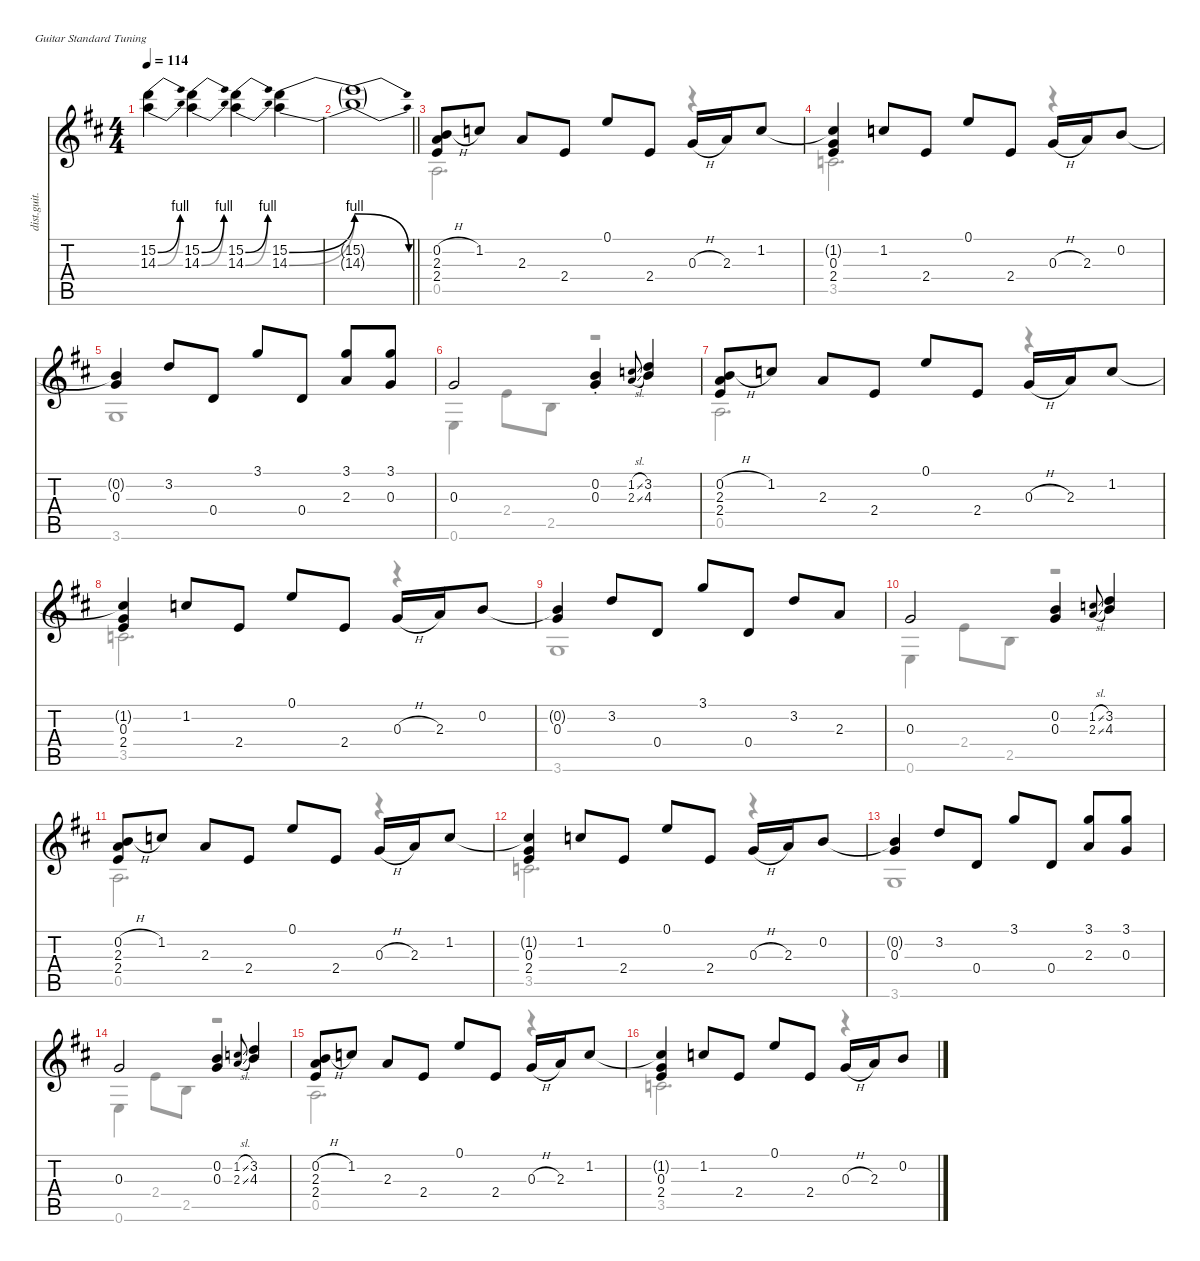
\defaultSystemsLayout 4
\hideDynamics
\bracketExtendMode nobrackets
\otherSystemsTrackNameOrientation horizontal
\track ("James - Rythme Distortion" "dist.guit.") {defaultSystemsLayout 4 mute instrument distortionguitar}
\staff {score tabs}
\tuning (E4 B3 G3 D3 A2 E2)
\voice
\ts (4 4)
\tempo 114
\clef g2
\ks bminor
(15.2{be (bend 0 0 30 4) acc forcenatural} 14.3{be (bend 0 0 30 4) acc forcenatural}).4{dy f beam Down} (15.2{be (bend 0 0 30 4) acc forcenatural} 14.3{be (bend 0 0 30 4) acc forcenatural}).4{beam Down} (15.2{be (bend 0 0 30 4) acc forcenatural} 14.3{be (bend 0 0 30 4) acc forcenatural}).4{beam Down} (15.2{be (bend 0 0 60 4) acc forcenatural} 14.3{be (bend 0 0 60 4) acc forcenatural}).4{beam Down} |
\barLineRight lightlight
(15.2{be (release 1.2 4 9 0) t} 14.3{be (release 1.2 4 10.2 0) t}).1{beam Down} |
(0.2{h acc forcenatural} 2.3{acc forcenatural} 2.4{acc forcenatural}).8{instrument acousticguitarsteel beam Up} 1.2{acc forcenatural}.8{beam Up} 2.3{acc forcenatural}.8{beam Up} 2.4{acc forcenatural}.8{beam Up} 0.1{acc forcenatural}.8{beam Up} 2.4{acc forcenatural}.8{beam Up} 0.3{h acc forcenatural}.16{beam Up} 2.3{acc forcenatural}.16{beam Up} 1.2{acc forcenatural}.8{beam Up} |
(1.2{t acc forcenatural} 0.3{acc forcenatural} 2.4{acc forcenatural}).4{beam Up} 1.2{acc forcenatural}.8{beam Up} 2.4{acc forcenatural}.8{beam Up} 0.1{acc forcenatural}.8{beam Up} 2.4{acc forcenatural}.8{beam Up} 0.3{h acc forcenatural}.16{beam Up} 2.3{acc forcenatural}.16{beam Up} 0.2{acc forcenatural}.8{beam Up} |
(0.2{t acc forcenatural} 0.3{acc forcenatural}).4{beam Up} 3.2{acc forcenatural}.8{beam Up} 0.4{acc forcenatural}.8{beam Up} 3.1{acc forcenatural}.8{beam Up} 0.4{acc forcenatural}.8{beam Up} (3.1{acc forcenatural} 2.3{acc forcenatural}).8{beam Up} (3.1{acc forcenatural} 0.3{acc forcenatural}).8{beam Up} |
0.3{acc forcenatural}.2{beam Up} (0.2{st acc forcenatural} 0.3{st acc forcenatural}).4{beam Up} (1.2{sl acc forcenatural} 2.3{sl acc forcenatural}).8{gr onbeat dy mf beam Up} (3.2{acc forcenatural} 4.3{acc forcenatural}).4{dy f beam Up} |
(0.2{h acc forcenatural} 2.3{acc forcenatural} 2.4{acc forcenatural}).8{beam Up} 1.2{acc forcenatural}.8{beam Up} 2.3{acc forcenatural}.8{beam Up} 2.4{acc forcenatural}.8{beam Up} 0.1{acc forcenatural}.8{beam Up} 2.4{acc forcenatural}.8{beam Up} 0.3{h acc forcenatural}.16{beam Up} 2.3{acc forcenatural}.16{beam Up} 1.2{acc forcenatural}.8{beam Up} |
(1.2{t acc forcenatural} 0.3{acc forcenatural} 2.4{acc forcenatural}).4{beam Up} 1.2{acc forcenatural}.8{beam Up} 2.4{acc forcenatural}.8{beam Up} 0.1{acc forcenatural}.8{beam Up} 2.4{acc forcenatural}.8{beam Up} 0.3{h acc forcenatural}.16{beam Up} 2.3{acc forcenatural}.16{beam Up} 0.2{acc forcenatural}.8{beam Up} |
(0.2{t acc forcenatural} 0.3{acc forcenatural}).4{beam Up} 3.2{acc forcenatural}.8{beam Up} 0.4{acc forcenatural}.8{beam Up} 3.1{acc forcenatural}.8{beam Up} 0.4{acc forcenatural}.8{beam Up} 3.2{acc forcenatural}.8{beam Up} 2.3{acc forcenatural}.8{beam Up} |
0.3{acc forcenatural}.2{beam Up} (0.2{acc forcenatural} 0.3{acc forcenatural}).4{beam Up} (1.2{sl acc forcenatural} 2.3{sl acc forcenatural}).8{gr onbeat dy mf beam Up} (3.2{acc forcenatural} 4.3{acc forcenatural}).4{dy f beam Up} |
(0.2{h acc forcenatural} 2.3{acc forcenatural} 2.4{acc forcenatural}).8{beam Up} 1.2{acc forcenatural}.8{beam Up} 2.3{acc forcenatural}.8{beam Up} 2.4{acc forcenatural}.8{beam Up} 0.1{acc forcenatural}.8{beam Up} 2.4{acc forcenatural}.8{beam Up} 0.3{h acc forcenatural}.16{beam Up} 2.3{acc forcenatural}.16{beam Up} 1.2{acc forcenatural}.8{beam Up} |
(1.2{t acc forcenatural} 0.3{acc forcenatural} 2.4{acc forcenatural}).4{beam Up} 1.2{acc forcenatural}.8{beam Up} 2.4{acc forcenatural}.8{beam Up} 0.1{acc forcenatural}.8{beam Up} 2.4{acc forcenatural}.8{beam Up} 0.3{h acc forcenatural}.16{beam Up} 2.3{acc forcenatural}.16{beam Up} 0.2{acc forcenatural}.8{beam Up} |
(0.2{t acc forcenatural} 0.3{acc forcenatural}).4{beam Up} 3.2{acc forcenatural}.8{beam Up} 0.4{acc forcenatural}.8{beam Up} 3.1{acc forcenatural}.8{beam Up} 0.4{acc forcenatural}.8{beam Up} (3.1{acc forcenatural} 2.3{acc forcenatural}).8{beam Up} (3.1{acc forcenatural} 0.3{acc forcenatural}).8{beam Up} |
0.3{acc forcenatural}.2{beam Up} (0.2{acc forcenatural} 0.3{acc forcenatural}).4{beam Up} (1.2{sl acc forcenatural} 2.3{sl acc forcenatural}).8{gr onbeat dy mf beam Up} (3.2{acc forcenatural} 4.3{acc forcenatural}).4{dy f beam Up} |
(0.2{h acc forcenatural} 2.3{acc forcenatural} 2.4{acc forcenatural}).8{beam Up} 1.2{acc forcenatural}.8{beam Up} 2.3{acc forcenatural}.8{beam Up} 2.4{acc forcenatural}.8{beam Up} 0.1{acc forcenatural}.8{beam Up} 2.4{acc forcenatural}.8{beam Up} 0.3{h acc forcenatural}.16{beam Up} 2.3{acc forcenatural}.16{beam Up} 1.2{acc forcenatural}.8{beam Up} |
(1.2{t acc forcenatural} 0.3{acc forcenatural} 2.4{acc forcenatural}).4{beam Up} 1.2{acc forcenatural}.8{beam Up} 2.4{acc forcenatural}.8{beam Up} 0.1{acc forcenatural}.8{beam Up} 2.4{acc forcenatural}.8{beam Up} 0.3{h acc forcenatural}.16{beam Up} 2.3{acc forcenatural}.16{beam Up} 0.2{acc forcenatural}.8{beam Up}
\voice
\clef g2
\ottava regular
\simile none
\ks bminor
|
\barLineRight lightlight
|
0.5{acc forcenatural}.2{d beam Down} r.4{beam Down} |
3.5{acc forcenatural}.2{d beam Down} r.4{beam Down} |
3.6{acc forcenatural}.1{beam Down} |
0.6{acc forcenatural}.4{beam Down} 2.4{acc forcenatural}.8{beam Down} 2.5{acc forcenatural}.8{beam Down} r.2{beam Down} |
0.5{acc forcenatural}.2{d beam Down} r.4{beam Down} |
3.5{acc forcenatural}.2{d beam Down} r.4{beam Down} |
3.6{acc forcenatural}.1{beam Down} |
0.6{acc forcenatural}.4{beam Down} 2.4{acc forcenatural}.8{beam Down} 2.5{acc forcenatural}.8{beam Down} r.2{beam Down} |
0.5{acc forcenatural}.2{d beam Down} r.4{beam Down} |
3.5{acc forcenatural}.2{d beam Down} r.4{beam Down} |
3.6{acc forcenatural}.1{beam Down} |
0.6{acc forcenatural}.4{beam Down} 2.4{acc forcenatural}.8{beam Down} 2.5{acc forcenatural}.8{beam Down} r.2{beam Down} |
0.5{acc forcenatural}.2{d beam Down} r.4{beam Down} |
3.5{acc forcenatural}.2{d beam Down} r.4{beam Down}
